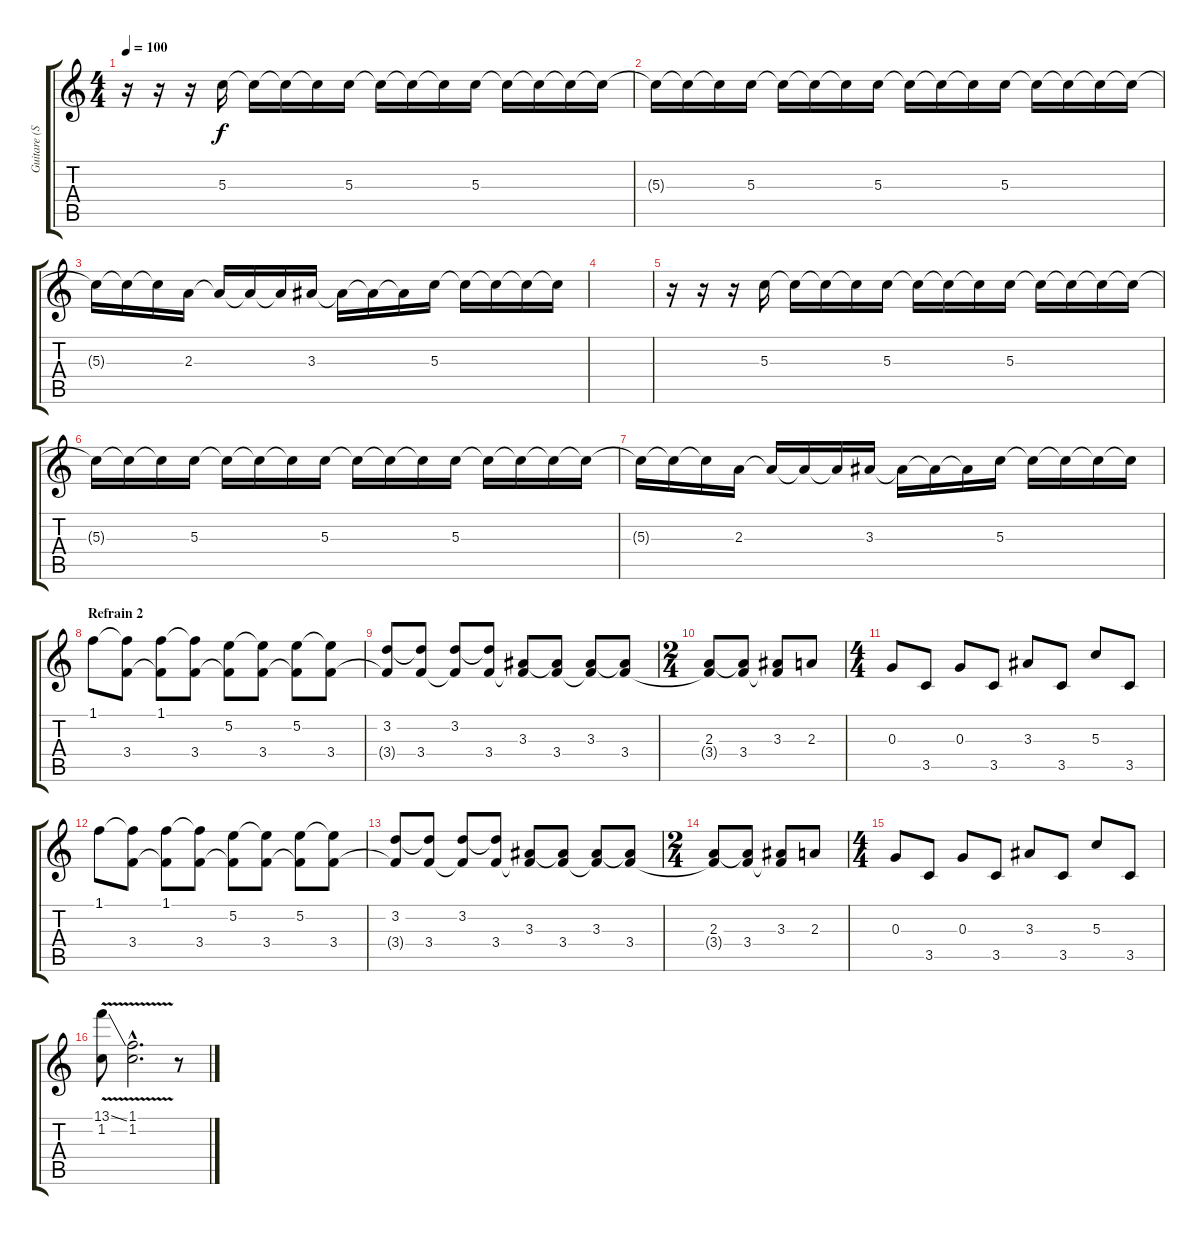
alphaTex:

\track ("Guitare (Son Stéréo Droit)" "Guitare (S") {instrument electricguitarjazz}
\staff {score tabs}
\tuning (E4 B3 G3 D3 A2 E2) {hide}
\ts (4 4)
\tempo 100
\clef g2
\ks c
r.16{dy f} r.16 r.16 5.3.16 5.3{t}.16 5.3{t}.16 5.3{t}.16 5.3.16 5.3{t}.16 5.3{t}.16 5.3{t}.16 5.3.16 5.3{t}.16 5.3{t}.16 5.3{t}.16 5.3{t}.16 |
5.3{t}.16 5.3{t}.16 5.3{t}.16 5.3.16 5.3{t}.16 5.3{t}.16 5.3{t}.16 5.3.16 5.3{t}.16 5.3{t}.16 5.3{t}.16 5.3.16 5.3{t}.16 5.3{t}.16 5.3{t}.16 5.3{t}.16 |
5.3{t}.16 5.3{t}.16 5.3{t}.16 2.3.16 2.3{t}.16 2.3{t}.16 2.3{t}.16 3.3.16 3.3{t}.16 3.3{t}.16 3.3{t}.16 5.3.16 5.3{t}.16 5.3{t}.16 5.3{t}.16 5.3{t}.16 |
|
r.16 r.16 r.16 5.3.16 5.3{t}.16 5.3{t}.16 5.3{t}.16 5.3.16 5.3{t}.16 5.3{t}.16 5.3{t}.16 5.3.16 5.3{t}.16 5.3{t}.16 5.3{t}.16 5.3{t}.16 |
5.3{t}.16 5.3{t}.16 5.3{t}.16 5.3.16 5.3{t}.16 5.3{t}.16 5.3{t}.16 5.3.16 5.3{t}.16 5.3{t}.16 5.3{t}.16 5.3.16 5.3{t}.16 5.3{t}.16 5.3{t}.16 5.3{t}.16 |
5.3{t}.16 5.3{t}.16 5.3{t}.16 2.3.16 2.3{t}.16 2.3{t}.16 2.3{t}.16 3.3.16 3.3{t}.16 3.3{t}.16 3.3{t}.16 5.3.16 5.3{t}.16 5.3{t}.16 5.3{t}.16 5.3{t}.16 |
\section ("" "Refrain 2")
1.1.8{balance 8 instrument overdrivenguitar} (1.1{t} 3.4).8 (1.1 3.4{t}).8 (1.1{t} 3.4).8 (5.2 3.4{t}).8 (5.2{t} 3.4).8 (5.2 3.4{t}).8 (5.2{t} 3.4).8 |
(3.2 3.4{t}).8 (3.2{t} 3.4).8 (3.2 3.4{t}).8 (3.2{t} 3.4).8 (3.3 3.4{t}).8 (3.3{t} 3.4).8 (3.3 3.4{t}).8 (3.3{t} 3.4).8 |
\ts (2 4)
(2.3 3.4{t}).8 (2.3{t} 3.4).8 (3.3 3.4{t}).8 2.3.8 |
\ts (4 4)
0.3.8 3.5.8 0.3.8 3.5.8 3.3.8 3.5.8 5.3.8 3.5.8 |
1.1.8{balance 8 instrument overdrivenguitar} (1.1{t} 3.4).8 (1.1 3.4{t}).8 (1.1{t} 3.4).8 (5.2 3.4{t}).8 (5.2{t} 3.4).8 (5.2 3.4{t}).8 (5.2{t} 3.4).8 |
(3.2 3.4{t}).8 (3.2{t} 3.4).8 (3.2 3.4{t}).8 (3.2{t} 3.4).8 (3.3 3.4{t}).8 (3.3{t} 3.4).8 (3.3 3.4{t}).8 (3.3{t} 3.4).8 |
\ts (2 4)
(2.3 3.4{t}).8 (2.3{t} 3.4).8 (3.3 3.4{t}).8 2.3.8 |
\ts (4 4)
0.3.8 3.5.8 0.3.8 3.5.8 3.3.8 3.5.8 5.3.8 3.5.8 |
(13.1{ss} 1.2{v}).8{instrument overdrivenguitar} (1.1{hac} 1.2{v hac}).2{d} r.8
